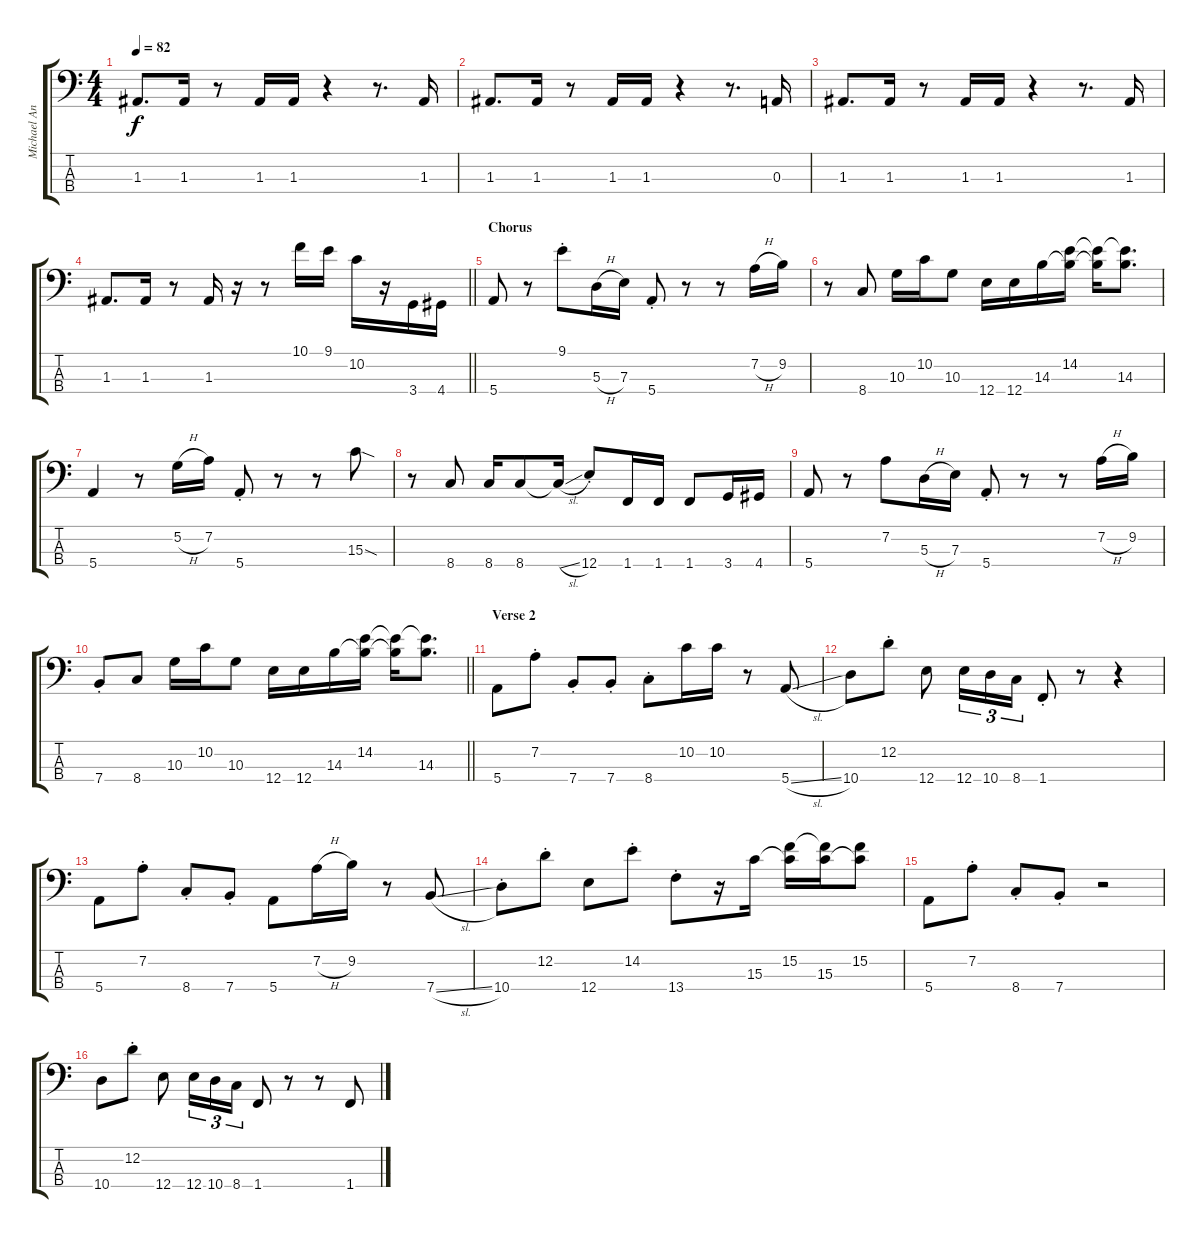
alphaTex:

\track ("Michael Anthony" "Michael An") {instrument electricbassfinger}
\staff {score tabs}
\tuning (G2 D2 A1 E1) {hide}
\ts (4 4)
\tempo 82
\clef f4
\ks c
1.3.8{d dy f} 1.3.16 r.8 1.3.16 1.3.16 r.4 r.8{d} 1.3.16 |
1.3.8{d} 1.3.16 r.8 1.3.16 1.3.16 r.4 r.8{d} 0.3.16 |
1.3.8{d} 1.3.16 r.8 1.3.16 1.3.16 r.4 r.8{d} 1.3.16 |
\barLineRight lightlight
1.3.8{d} 1.3.16 r.8 1.3.16 r.16 r.8 10.1.16 9.1.16 10.2.16 r.16 3.4.16 4.4.16 |
\section ("" "Chorus")
5.4.8 r.8 9.1{st}.8 5.3{h}.16 7.3.16 5.4{st}.8 r.8 r.8 7.2{h}.16 9.2.16 |
r.8 8.4.8 10.3.16 10.2.16 10.3.8 12.4.16 12.4.16 14.3.16 (14.2 14.3{t}).16 (14.2{t} 14.3{t}).16 (14.2{t} 14.3).8{d} |
5.4.4 r.8 5.2{h}.16 7.2.16 5.4{st}.8 r.8 r.8 15.3{sod}.8 |
r.8 8.4.8 8.4.16 8.4.8 8.4{sl t}.16 12.4{st}.8 1.4.16 1.4.16 1.4.8 3.4.16 4.4.16 |
5.4.8 r.8 7.2.8 5.3{h}.16 7.3.16 5.4{st}.8 r.8 r.8 7.2{h}.16 9.2.16 |
\barLineRight lightlight
7.4{st}.8 8.4.8 10.3.16 10.2.16 10.3.8 12.4.16 12.4.16 14.3.16 (14.2 14.3{t}).16 (14.2{t} 14.3{t}).16 (14.2{t} 14.3).8{d} |
\section ("" "Verse 2")
5.4.8 7.2{st}.8 7.4{st}.8 7.4{st}.8 8.4{st}.8 10.2.16 10.2.16 r.8 5.4{sl}.8 |
10.4.8 12.2{st}.8 12.4.8 12.4.16{tu (3 2)} 10.4.16{tu (3 2)} 8.4.16{tu (3 2)} 1.4{st}.8 r.8 r.4 |
5.4.8 7.2{st}.8 8.4{st}.8 7.4{st}.8 5.4.8 7.2{h}.16 9.2.16 r.8 7.4{sl}.8 |
10.4{st}.8 12.2{st}.8 12.4.8 14.2{st}.8 13.4{st}.8 r.16 15.3.16 (15.2 15.3{t}).16 (15.2{t} 15.3).16 (15.2 15.3{t}).8 |
5.4.8 7.2{st}.8 8.4{st}.8 7.4{st}.8 r.2 |
10.4.8 12.2{st}.8 12.4.8 12.4.16{tu (3 2)} 10.4.16{tu (3 2)} 8.4.16{tu (3 2)} 1.4.8 r.8 r.8 1.4{sl}.8
